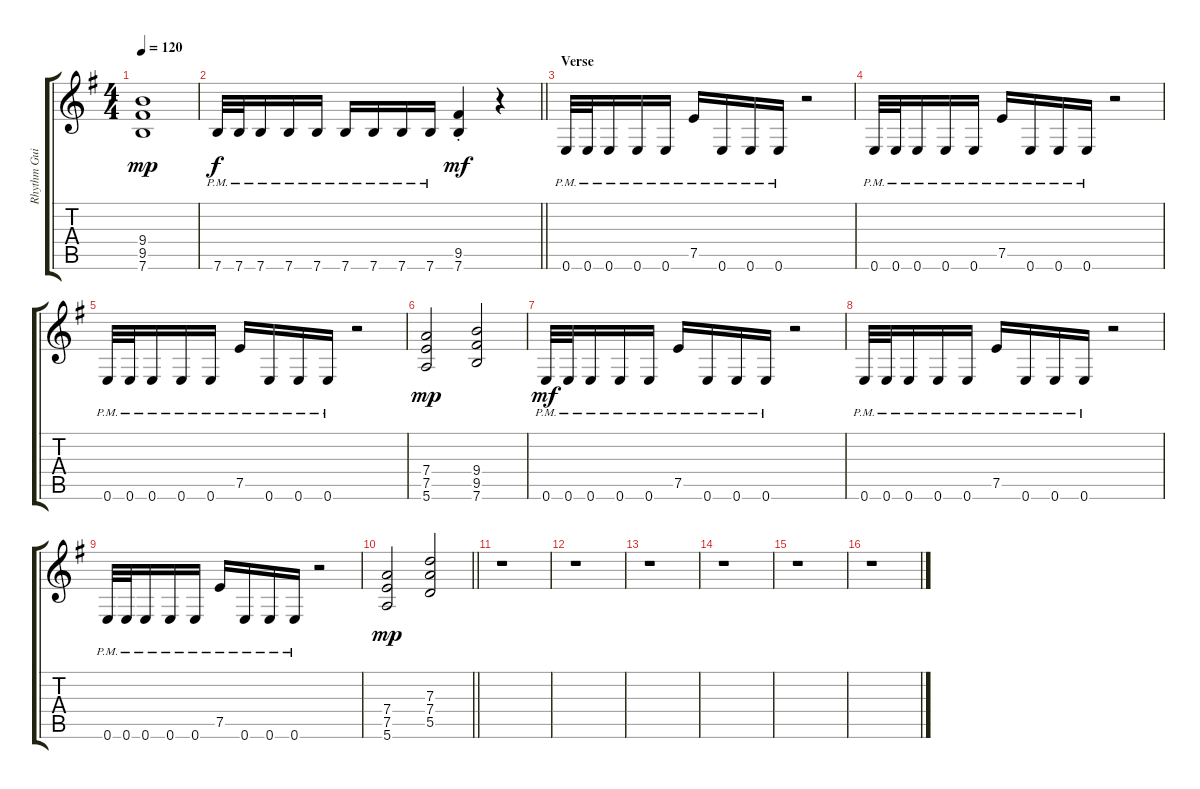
\track ("Rhythm Guitar B" "Rhythm Gui") {instrument overdrivenguitar}
\staff {score tabs}
\tuning (E4 B3 G3 D3 A2 E2) {hide}
\ts (4 4)
\tempo 120
\clef g2
\ks eminor
(9.4 9.5 7.6).1{dy mp} |
\barLineRight lightlight
7.6{pm}.32{dy f} 7.6{pm}.32 7.6{pm}.16 7.6{pm}.16 7.6{pm}.16 7.6{pm}.16 7.6{pm}.16 7.6{pm}.16 7.6{pm}.16 (9.5{st} 7.6{st}).4{dy mf} r.4 |
\section ("" "Verse")
0.6{pm}.32 0.6{pm}.32 0.6{pm}.16 0.6{pm}.16 0.6{pm}.16 7.5{pm}.16 0.6{pm}.16 0.6{pm}.16 0.6{pm}.16 r.2 |
0.6{pm}.32 0.6{pm}.32 0.6{pm}.16 0.6{pm}.16 0.6{pm}.16 7.5{pm}.16 0.6{pm}.16 0.6{pm}.16 0.6{pm}.16 r.2 |
0.6{pm}.32 0.6{pm}.32 0.6{pm}.16 0.6{pm}.16 0.6{pm}.16 7.5{pm}.16 0.6{pm}.16 0.6{pm}.16 0.6{pm}.16 r.2 |
(7.4 7.5 5.6).2{dy mp} (9.4 9.5 7.6).2 |
0.6{pm}.32{dy mf} 0.6{pm}.32 0.6{pm}.16 0.6{pm}.16 0.6{pm}.16 7.5{pm}.16 0.6{pm}.16 0.6{pm}.16 0.6{pm}.16 r.2 |
0.6{pm}.32 0.6{pm}.32 0.6{pm}.16 0.6{pm}.16 0.6{pm}.16 7.5{pm}.16 0.6{pm}.16 0.6{pm}.16 0.6{pm}.16 r.2 |
0.6{pm}.32 0.6{pm}.32 0.6{pm}.16 0.6{pm}.16 0.6{pm}.16 7.5{pm}.16 0.6{pm}.16 0.6{pm}.16 0.6{pm}.16 r.2 |
\barLineRight lightlight
(7.4 7.5 5.6).2{dy mp} (7.3 7.4 5.5).2 |
\section ("" "")
r.1 |
r.1 |
r.1 |
r.1 |
r.1 |
r.1
